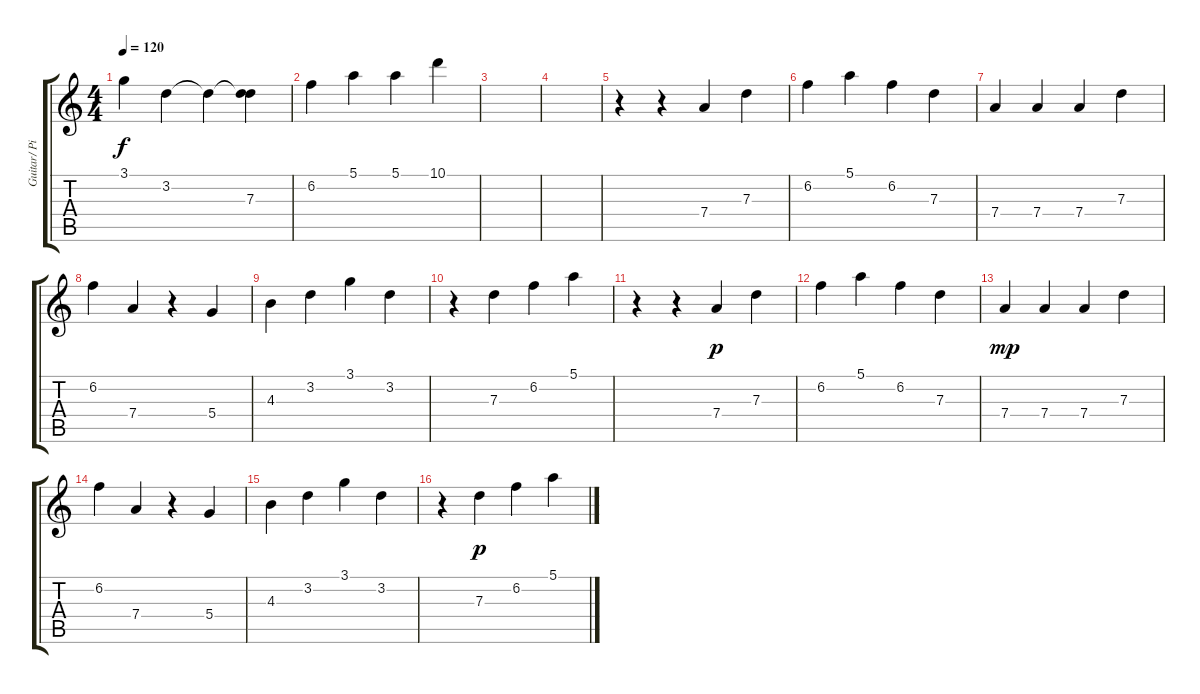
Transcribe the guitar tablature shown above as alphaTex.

\track ("Guitar/ Piano Left Hand" "Guitar/ Pi") {instrument acousticguitarnylon}
\staff {score tabs}
\tuning (E4 B3 G3 D3 A2 E2) {hide}
\ts (4 4)
\tempo 120
\clef g2
\ks c
3.1.4{dy f} 3.2.4 3.2{t}.4 (3.2{t} 7.3).4 |
6.2.4 5.1.4 5.1.4 10.1.4 |
|
|
r.4 r.4 7.4.4 7.3.4 |
6.2.4 5.1.4 6.2.4 7.3.4 |
7.4.4 7.4.4 7.4.4 7.3.4 |
6.2.4 7.4.4 r.4 5.4.4 |
4.3.4 3.2.4 3.1.4 3.2.4 |
r.4 7.3.4 6.2.4 5.1.4 |
r.4 r.4 7.4.4{dy p} 7.3.4 |
6.2.4 5.1.4 6.2.4 7.3.4 |
7.4.4{dy mp} 7.4.4 7.4.4 7.3.4 |
6.2.4 7.4.4 r.4 5.4.4 |
4.3.4 3.2.4 3.1.4 3.2.4 |
r.4 7.3.4{dy p} 6.2.4 5.1.4
